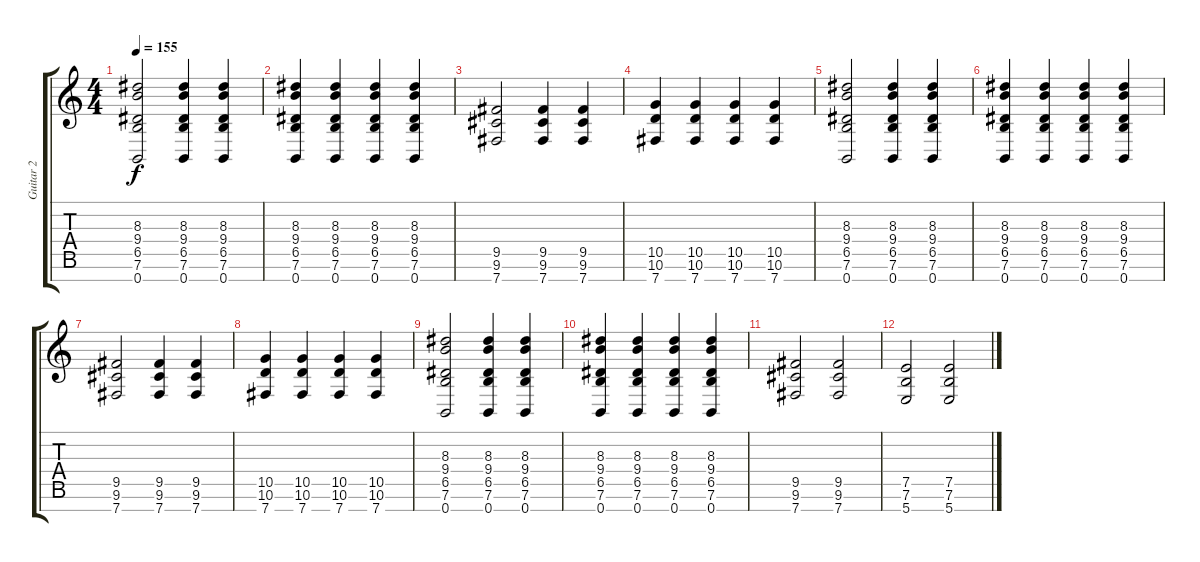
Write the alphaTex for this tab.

\track ("Guitar 2" "Guitar 2") {instrument distortionguitar}
\staff {score tabs}
\tuning (E4 B3 G3 D3 A2 E2 B1) {hide}
\ts (4 4)
\tempo 155
\clef g2
\ks c
(8.3 9.4 6.5 7.6 0.7).2{dy f} (8.3 9.4 6.5 7.6 0.7).4 (8.3 9.4 6.5 7.6 0.7).4 |
(8.3 9.4 6.5 7.6 0.7).4 (8.3 9.4 6.5 7.6 0.7).4 (8.3 9.4 6.5 7.6 0.7).4 (8.3 9.4 6.5 7.6 0.7).4 |
(9.5 9.6 7.7).2 (9.5 9.6 7.7).4 (9.5 9.6 7.7).4 |
(10.5 10.6 7.7).4 (10.5 10.6 7.7).4 (10.5 10.6 7.7).4 (10.5 10.6 7.7).4 |
(8.3 9.4 6.5 7.6 0.7).2 (8.3 9.4 6.5 7.6 0.7).4 (8.3 9.4 6.5 7.6 0.7).4 |
(8.3 9.4 6.5 7.6 0.7).4 (8.3 9.4 6.5 7.6 0.7).4 (8.3 9.4 6.5 7.6 0.7).4 (8.3 9.4 6.5 7.6 0.7).4 |
(9.5 9.6 7.7).2 (9.5 9.6 7.7).4 (9.5 9.6 7.7).4 |
(10.5 10.6 7.7).4 (10.5 10.6 7.7).4 (10.5 10.6 7.7).4 (10.5 10.6 7.7).4 |
(8.3 9.4 6.5 7.6 0.7).2 (8.3 9.4 6.5 7.6 0.7).4 (8.3 9.4 6.5 7.6 0.7).4 |
(8.3 9.4 6.5 7.6 0.7).4 (8.3 9.4 6.5 7.6 0.7).4 (8.3 9.4 6.5 7.6 0.7).4 (8.3 9.4 6.5 7.6 0.7).4 |
(9.5 9.6 7.7).2 (9.5 9.6 7.7).2 |
(7.5 7.6 5.7).2 (7.5 7.6 5.7).2
